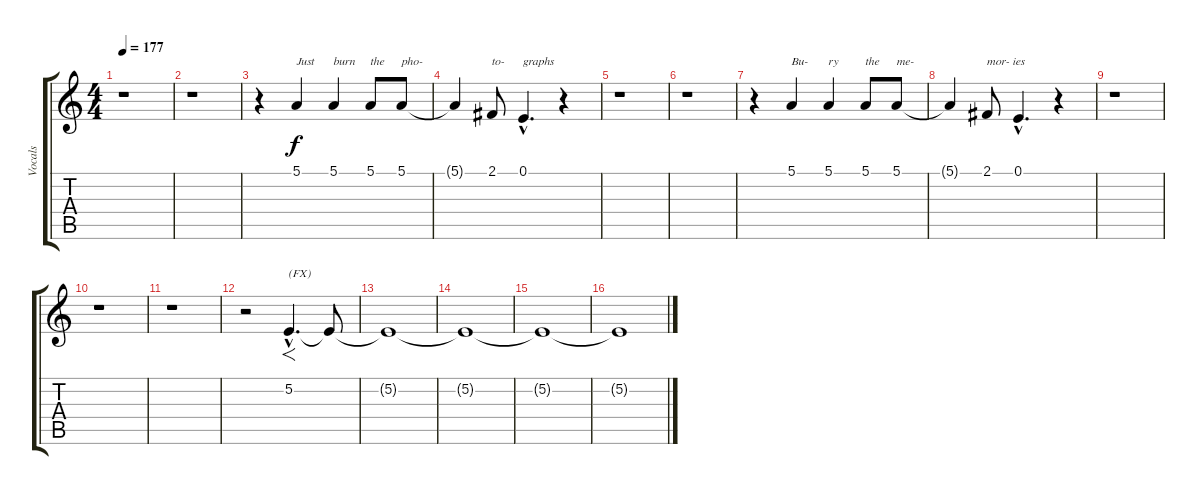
\track ("Vocals" "Vocals") {instrument tenorsax}
\staff {score tabs}
\tuning (E4 B3 G3 D3 A2 D2) {hide}
\ts (4 4)
\tempo 177
\clef g2
\ks c
r.1{dy f} |
r.1 |
r.4{instrument sopranosax} 5.1.4{txt "Just"} 5.1.4{txt "burn"} 5.1.8{txt "the"} 5.1.8{txt "pho-"} |
5.1{t}.4{instrument sopranosax} 2.1.8{txt "to-"} 0.1{hac}.4{d txt "graphs"} r.4 |
r.1 |
r.1 |
r.4{instrument sopranosax} 5.1.4{txt "Bu-"} 5.1.4{txt "ry"} 5.1.8{txt "the"} 5.1.8{txt "me-"} |
5.1{t}.4{instrument sopranosax} 2.1.8{txt "mor- ies"} 0.1{hac}.4{d} r.4 |
r.1 |
r.1 |
r.1 |
r.2{volume 9 balance 16 instrument fx7echoes} 5.2{hac}.4{f d txt "(FX)"} 5.2{t}.8 |
5.2{t}.1 |
5.2{t}.1 |
5.2{t}.1 |
5.2{t}.1
